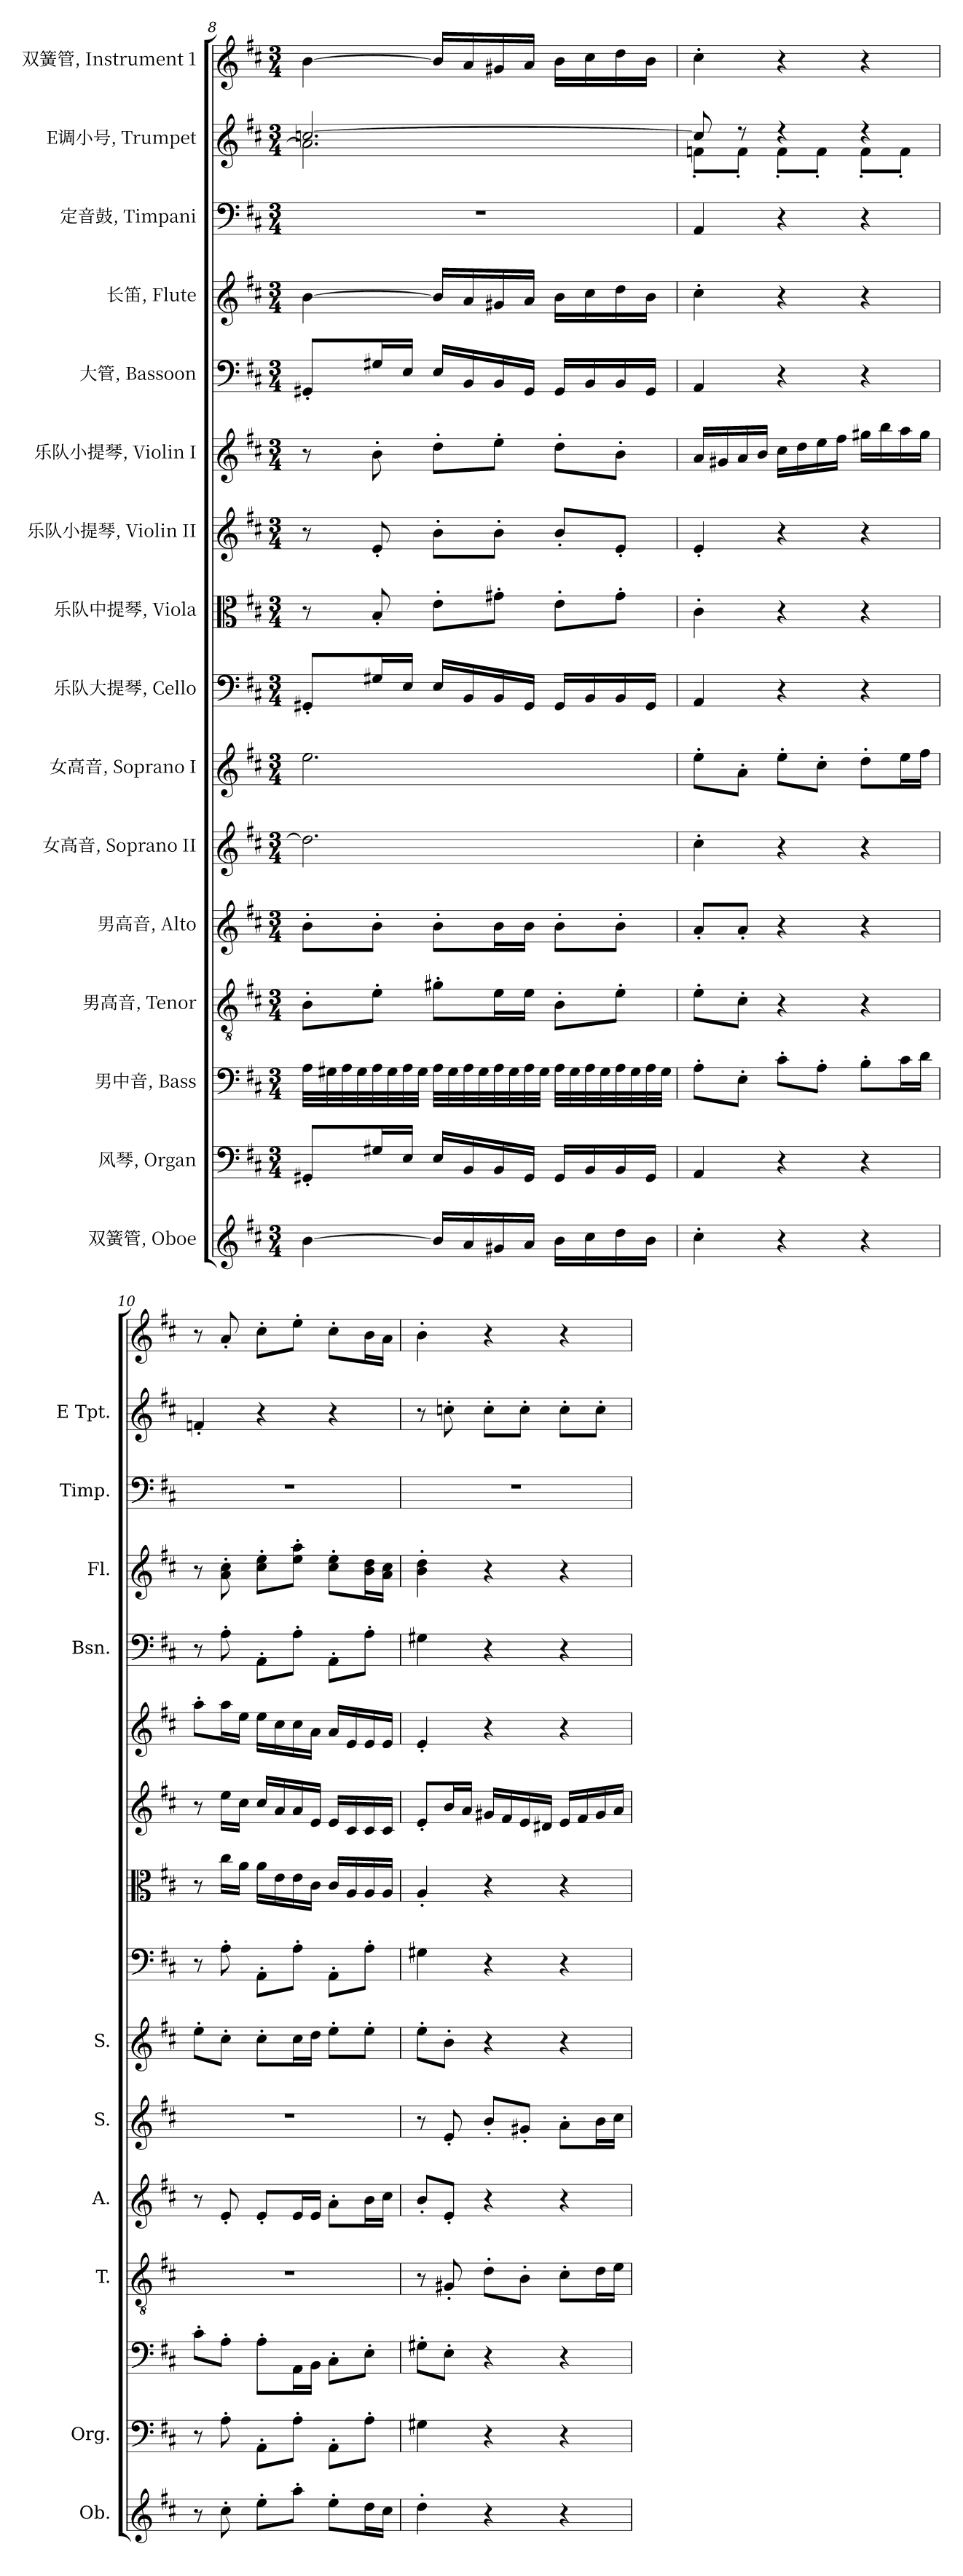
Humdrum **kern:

**kern	**kern	**kern	**kern	**kern	**kern	**kern	**kern	**kern	**kern	**kern	**kern	**kern	**kern	**kern	**kern
*part16	*part15	*part14	*part13	*part12	*part11	*part10	*part9	*part8	*part7	*part6	*part5	*part4	*part3	*part2	*part1
*staff16	*staff15	*staff14	*staff13	*staff12	*staff11	*staff10	*staff9	*staff8	*staff7	*staff6	*staff5	*staff4	*staff3	*staff2	*staff1
*I"双簧管, Oboe	*I"风琴, Organ	*I"男中音, Bass	*I"男高音, Tenor	*I"男高音, Alto	*I"女高音, Soprano II	*I"女高音, Soprano I	*I"乐队大提琴, Cello	*I"乐队中提琴, Viola	*I"乐队小提琴, Violin II	*I"乐队小提琴, Violin I	*I"大管, Bassoon	*I"长笛, Flute	*I"定音鼓, Timpani	*I"E调小号, Trumpet	*I"双簧管, Instrument  1
*I'Ob.	*I'Org.	*	*I'T.	*I'A.	*I'S.	*I'S.	*	*	*	*	*I'Bsn.	*I'Fl.	*I'Timp.	*I'E Tpt.	*
!!LO:PB:g=z
*clefG2	*clefF4	*clefF4	*clefGv2	*clefG2	*clefG2	*clefG2	*clefF4	*clefC3	*clefG2	*clefG2	*clefF4	*clefG2	*clefF4	*clefG2	*clefG2
*	*	*	*	*	*	*	*	*	*	*	*	*	*	*ITrd-3c-4	*
*k[f#c#]	*k[f#c#]	*k[f#c#]	*k[f#c#]	*k[f#c#]	*k[f#c#]	*k[f#c#]	*k[f#c#]	*k[f#c#]	*k[f#c#]	*k[f#c#]	*k[f#c#]	*k[f#c#]	*k[f#c#]	*k[b-e-a-d-g-c-]	*k[f#c#]
*M3/4	*M3/4	*M3/4	*M3/4	*M3/4	*M3/4	*M3/4	*M3/4	*M3/4	*M3/4	*M3/4	*M3/4	*M3/4	*M3/4	*M3/4	*M3/4
=8	=8	=8	=8	=8	=8	=8	=8	=8	=8	=8	=8	=8	=8	=8	=8
*	*	*	*	*	*	*	*	*	*	*	*	*	*	*^	*
[4b\	8GG#X'/L	32A\LLL	8B'\L	8b'\L	2.dd\]	2.ee\	8GG#X'/L	8r	8r	8r	8GG#X'/L	[4b\	2.r	[2.ff-X/	2.dd\]	[4b\
.	.	32G#X\	.	.	.	.	.	.	.	.	.	.	.	.	.	.
.	.	32A\	.	.	.	.	.	.	.	.	.	.	.	.	.	.
.	.	32G#\	.	.	.	.	.	.	.	.	.	.	.	.	.	.
.	16G#X/L	32A\	8e'\J	8b'\J	.	.	16G#X/L	8B'/	8e'/	8b'\	16G#X/L	.	.	.	.	.
.	.	32G#\	.	.	.	.	.	.	.	.	.	.	.	.	.	.
.	16E/JJ	32A\	.	.	.	.	16E/JJ	.	.	.	16E/JJ	.	.	.	.	.
.	.	32G#\JJJ	.	.	.	.	.	.	.	.	.	.	.	.	.	.
16b/LL]	16E/LL	32A\LLL	8g#X'\L	8b'\L	.	.	16E/LL	8e'\L	8b'\L	8dd'\L	16E/LL	16b/LL]	.	.	.	16b/LL]
.	.	32G#\	.	.	.	.	.	.	.	.	.	.	.	.	.	.
16a/	16BB/	32A\	.	.	.	.	16BB/	.	.	.	16BB/	16a/	.	.	.	16a/
.	.	32G#\	.	.	.	.	.	.	.	.	.	.	.	.	.	.
16g#X/	16BB/	32A\	16e\L	16b\L	.	.	16BB/	8g#X'\J	8b'\J	8ee'\J	16BB/	16g#X/	.	.	.	16g#X/
.	.	32G#\	.	.	.	.	.	.	.	.	.	.	.	.	.	.
16a/JJ	16GG#/JJ	32A\	16e\JJ	16b\JJ	.	.	16GG#/JJ	.	.	.	16GG#/JJ	16a/JJ	.	.	.	16a/JJ
.	.	32G#\JJJ	.	.	.	.	.	.	.	.	.	.	.	.	.	.
16b\LL	16GG#/LL	32A\LLL	8B'\L	8b'\L	.	.	16GG#/LL	8e'\L	8b'/L	8dd'\L	16GG#/LL	16b\LL	.	.	.	16b\LL
.	.	32G#\	.	.	.	.	.	.	.	.	.	.	.	.	.	.
16cc#\	16BB/	32A\	.	.	.	.	16BB/	.	.	.	16BB/	16cc#\	.	.	.	16cc#\
.	.	32G#\	.	.	.	.	.	.	.	.	.	.	.	.	.	.
16dd\	16BB/	32A\	8e'\J	8b'\J	.	.	16BB/	8g#'\J	8e'/J	8b'\J	16BB/	16dd\	.	.	.	16dd\
.	.	32G#\	.	.	.	.	.	.	.	.	.	.	.	.	.	.
16b\JJ	16GG#/JJ	32A\	.	.	.	.	16GG#/JJ	.	.	.	16GG#/JJ	16b\JJ	.	.	.	16b\JJ
.	.	32G#\JJJ	.	.	.	.	.	.	.	.	.	.	.	.	.	.
=9	=9	=9	=9	=9	=9	=9	=9	=9	=9	=9	=9	=9	=9	=9	=9	=9
4cc#'\	4AA/	8A'\L	8e'\L	8a'/L	4cc#'\	8ee'\L	4AA/	4c#'\	4e'/	16a/LL	4AA/	4cc#'\	4AA/	8ff-/]	8b--X'\L	4cc#'\
.	.	.	.	.	.	.	.	.	.	16g#X/	.	.	.	.	.	.
.	.	8E'\J	8c#'\J	8a'/J	.	8a'\J	.	.	.	16a/	.	.	.	8r	8b--'\J	.
.	.	.	.	.	.	.	.	.	.	16b/JJ	.	.	.	.	.	.
4r	4r	8c#'\L	4r	4r	4r	8ee'\L	4r	4r	4r	16cc#\LL	4r	4r	4r	4r	8b--'\L	4r
.	.	.	.	.	.	.	.	.	.	16dd\	.	.	.	.	.	.
.	.	8A'\J	.	.	.	8cc#'\J	.	.	.	16ee\	.	.	.	.	8b--'\J	.
.	.	.	.	.	.	.	.	.	.	16ff#\JJ	.	.	.	.	.	.
4r	4r	8B'\L	4r	4r	4r	8dd'\L	4r	4r	4r	16gg#X\LL	4r	4r	4r	4r	8b--'\L	4r
.	.	.	.	.	.	.	.	.	.	16bb\	.	.	.	.	.	.
.	.	16c#\L	.	.	.	16ee\L	.	.	.	16aa\	.	.	.	.	8b--'\J	.
.	.	16d\JJ	.	.	.	16ff#\JJ	.	.	.	16gg#\JJ	.	.	.	.	.	.
*	*	*	*	*	*	*	*	*	*	*	*	*	*	*v	*v	*
!!LO:PB:g=z
=10	=10	=10	=10	=10	=10	=10	=10	=10	=10	=10	=10	=10	=10	=10	=10
8r	8r	8c#'\L	2.r	8r	2.r	8ee'\L	8r	8r	8r	8aa'\L	8r	8r	2.r	4b--X'/	8r
8cc#'\	8A'\	8A'\J	.	8e'/	.	8cc#'\J	8A'\	16cc#\LL	16ee\LL	16aa\L	8A'\	8a\' 8cc#\'	.	.	8a'/
.	.	.	.	.	.	.	.	16a\JJ	16cc#\JJ	16ee\JJ	.	.	.	.	.
8ee'\L	8AA'\L	8A'\L	.	8e'/L	.	8cc#'\L	8AA'\L	16a\LL	16cc#/LL	16ee\LL	8AA'\L	8cc#\' 8ee\'L	.	4r	8cc#'\L
.	.	.	.	.	.	.	.	16e\	16a/	16cc#\	.	.	.	.	.
8aa'\J	8A'\J	16AA\L	.	16e/L	.	16cc#\L	8A'\J	16e\	16a/	16cc#\	8A'\J	8ee\' 8aa\'J	.	.	8ee'\J
.	.	16BB\JJ	.	16e/JJ	.	16dd\JJ	.	16c#\JJ	16e/JJ	16a\JJ	.	.	.	.	.
8ee'\L	8AA'\L	8C#'\L	.	8a'\L	.	8ee'\L	8AA'\L	16c#/LL	16e/LL	16a/LL	8AA'\L	8cc#\' 8ee\'L	.	4r	8cc#'\L
.	.	.	.	.	.	.	.	16A/	16c#/	16e/	.	.	.	.	.
16dd\L	8A'\J	8E'\J	.	16b\L	.	8ee'\J	8A'\J	16A/	16c#/	16e/	8A'\J	16b\ 16dd\L	.	.	16b\L
16cc#\JJ	.	.	.	16cc#\JJ	.	.	.	16A/JJ	16c#/JJ	16e/JJ	.	16a\ 16cc#\JJ	.	.	16a\JJ
=11	=11	=11	=11	=11	=11	=11	=11	=11	=11	=11	=11	=11	=11	=11	=11
4dd'\	4G#X\	8G#X'\L	8r	8b'/L	8r	8ee'\L	4G#X\	4A'/	8e'/L	4e'/	4G#X\	4b\' 4dd\'	2.r	8r	4b'\
.	.	8E'\J	8G#X'/	8e'/J	8e'/	8b'\J	.	.	16b/L	.	.	.	.	8ff-X'\	.
.	.	.	.	.	.	.	.	.	16a/JJ	.	.	.	.	.	.
4r	4r	4r	8d'\L	4r	8b'/L	4r	4r	4r	16g#X/LL	4r	4r	4r	.	8ff-'\L	4r
.	.	.	.	.	.	.	.	.	16f#/	.	.	.	.	.	.
.	.	.	8B'\J	.	8g#X'/J	.	.	.	16e/	.	.	.	.	8ff-'\J	.
.	.	.	.	.	.	.	.	.	16d#X/JJ	.	.	.	.	.	.
4r	4r	4r	8c#'\L	4r	8a'\L	4r	4r	4r	16e/LL	4r	4r	4r	.	8ff-'\L	4r
.	.	.	.	.	.	.	.	.	16f#/	.	.	.	.	.	.
.	.	.	16d\L	.	16b\L	.	.	.	16g#/	.	.	.	.	8ff-'\J	.
.	.	.	16e\JJ	.	16cc#\JJ	.	.	.	16a/JJ	.	.	.	.	.	.
=	=	=	=	=	=	=	=	=	=	=	=	=	=	=	=
*-	*-	*-	*-	*-	*-	*-	*-	*-	*-	*-	*-	*-	*-	*-	*-
